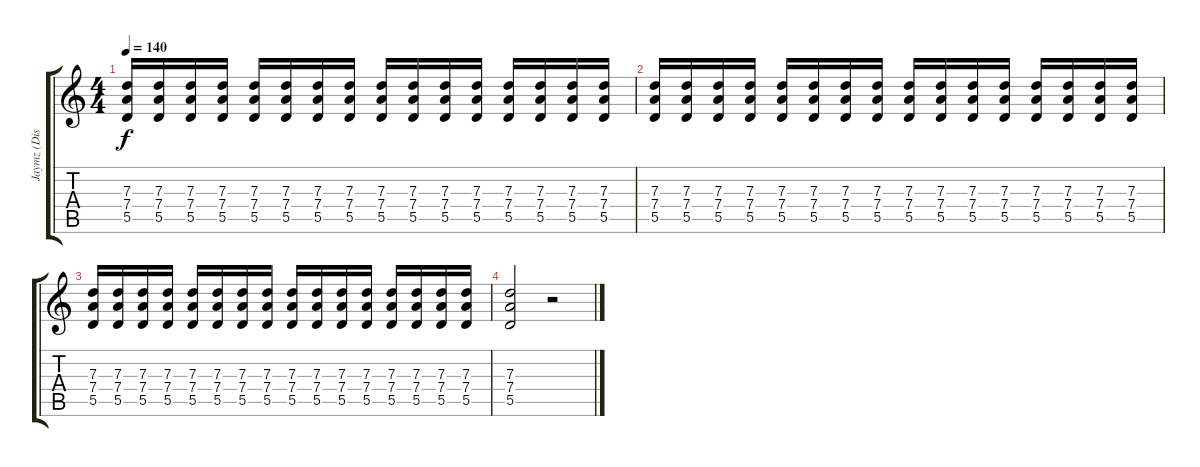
\track ("Jaymz (Disto Gtr)" "Jaymz (Dis") {instrument distortionguitar}
\staff {score tabs}
\tuning (E4 B3 G3 D3 A2 E2) {hide}
\ts (4 4)
\tempo 140
\clef g2
\ks c
(7.3 7.4 5.5).16{dy f} (7.3 7.4 5.5).16 (7.3 7.4 5.5).16 (7.3 7.4 5.5).16 (7.3 7.4 5.5).16 (7.3 7.4 5.5).16 (7.3 7.4 5.5).16 (7.3 7.4 5.5).16 (7.3 7.4 5.5).16 (7.3 7.4 5.5).16 (7.3 7.4 5.5).16 (7.3 7.4 5.5).16 (7.3 7.4 5.5).16 (7.3 7.4 5.5).16 (7.3 7.4 5.5).16 (7.3 7.4 5.5).16 |
(7.3 7.4 5.5).16 (7.3 7.4 5.5).16 (7.3 7.4 5.5).16 (7.3 7.4 5.5).16 (7.3 7.4 5.5).16 (7.3 7.4 5.5).16 (7.3 7.4 5.5).16 (7.3 7.4 5.5).16 (7.3 7.4 5.5).16 (7.3 7.4 5.5).16 (7.3 7.4 5.5).16 (7.3 7.4 5.5).16 (7.3 7.4 5.5).16 (7.3 7.4 5.5).16 (7.3 7.4 5.5).16 (7.3 7.4 5.5).16 |
(7.3 7.4 5.5).16 (7.3 7.4 5.5).16 (7.3 7.4 5.5).16 (7.3 7.4 5.5).16 (7.3 7.4 5.5).16 (7.3 7.4 5.5).16 (7.3 7.4 5.5).16 (7.3 7.4 5.5).16 (7.3 7.4 5.5).16 (7.3 7.4 5.5).16 (7.3 7.4 5.5).16 (7.3 7.4 5.5).16 (7.3 7.4 5.5).16 (7.3 7.4 5.5).16 (7.3 7.4 5.5).16 (7.3 7.4 5.5).16 |
(7.3 7.4 5.5).2 r.2
